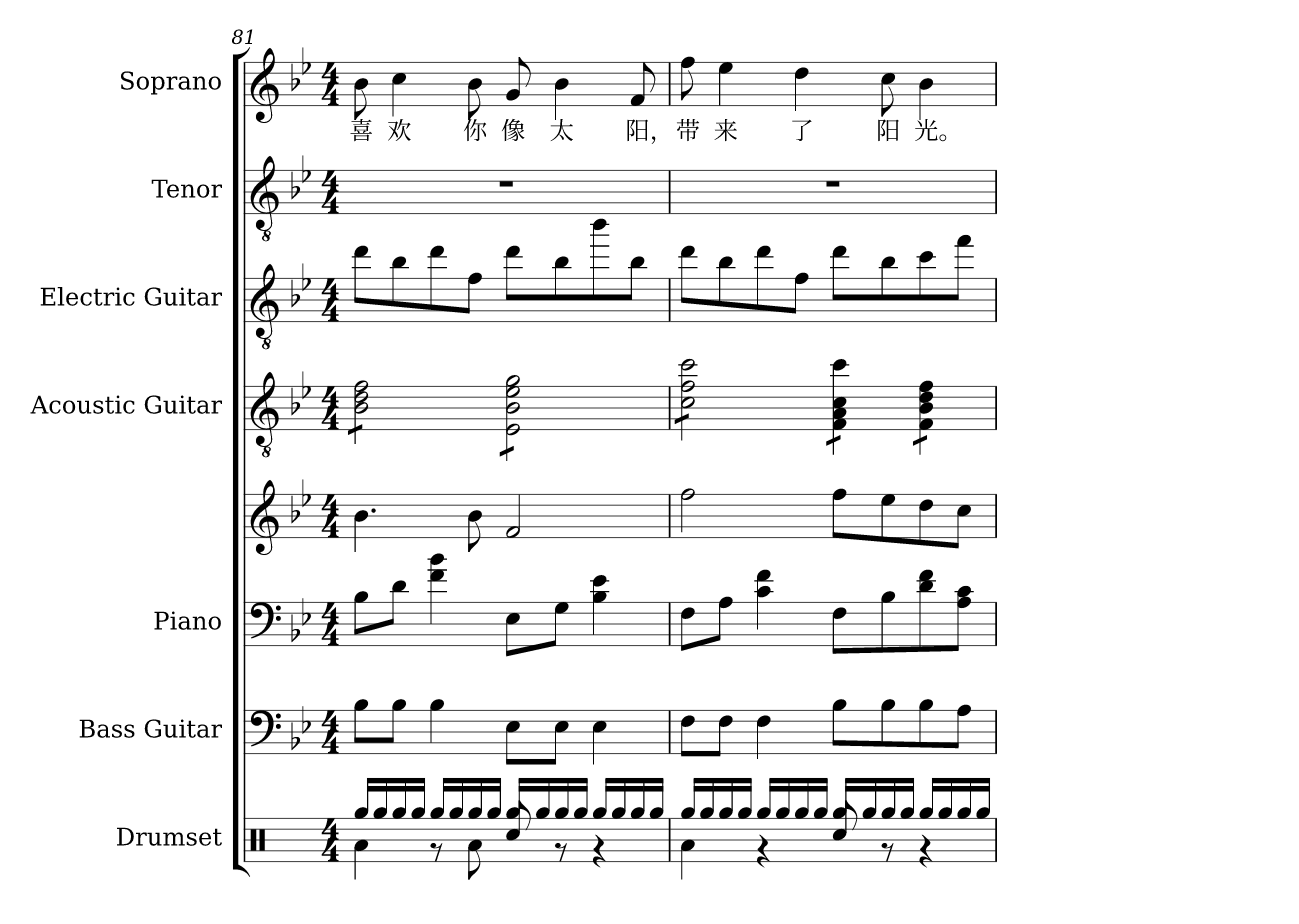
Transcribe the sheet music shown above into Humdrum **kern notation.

**kern	**kern	**kern	**kern	**kern	**kern	**kern	**kern	**text
*part7	*part6	*part5	*part5	*part4	*part3	*part2	*part1	*part1
*staff8	*staff7	*staff6	*staff5	*staff4	*staff3	*staff2	*staff1	*staff1
*I"Drumset	*I"Bass Guitar	*I"Piano	*	*I"Acoustic Guitar	*I"Electric Guitar	*I"Tenor	*I"Soprano	*
*I'Drs.	*I'B. Guit.	*I'Pno.	*	*I'Guit.	*I'El. Guit.	*I'T.	*I'S.	*
*clefX	*clefF4	*clefF4	*clefG2	*clefGv2	*clefGv2	*clefGv2	*clefG2	*
*	*ITrd7c12	*	*	*	*	*	*	*
*k[]	*k[b-e-]	*k[b-e-]	*k[b-e-]	*k[b-e-]	*k[b-e-]	*k[b-e-]	*k[b-e-]	*
*M4/4	*M4/4	*M4/4	*M4/4	*M4/4	*M4/4	*M4/4	*M4/4	*
=81	=81	=81	=81	=81	=81	=81	=81	=81
*^	*	*	*	*	*	*	*	*
!	!	!	!	!	!	!	!	!	!LO:LY:b
*	*	*	*	*	*tremolo	*	*	*	*
16Rgg/LL	4Ra\	8BB-\L	8B-\L	4.b-\	8B-\ 8d\ 8f\L	8dd\L	1r	8b-\	喜
16Rgg/	.	.	.	.	.	.	.	.	.
!	!	!	!	!	!	!	!	!	!LO:LY:b
16Rgg/	.	8BB-\J	8d\J	.	8B-\ 8d\ 8f\	8b-\	.	4cc\	欢
16Rgg/JJ	.	.	.	.	.	.	.	.	.
16Rgg/LL	8r	4BB-\	4f\ 4b-\	.	8B-\ 8d\ 8f\	8dd\	.	.	.
16Rgg/	.	.	.	.	.	.	.	.	.
!	!	!	!	!	!	!	!	!	!LO:LY:b
16Rgg/	8Ra\	.	.	8b-\	8B-\ 8d\ 8f\J	8f\J	.	8b-\	你
16Rgg/JJ	.	.	.	.	.	.	.	.	.
!	!	!	!	!	!	!	!	!	!LO:LY:b
16Rgg/LL	8Rcc/	8EE-\L	8E-\L	2f/	8E-\ 8B-\ 8e-\ 8g\L	8dd\L	.	8g/	像
16Rgg/	.	.	.	.	.	.	.	.	.
!	!	!	!	!	!	!	!	!	!LO:LY:b
16Rgg/	8r	8EE-\J	8G\J	.	8E-\ 8B-\ 8e-\ 8g\	8b-\	.	4b-\	太
16Rgg/JJ	.	.	.	.	.	.	.	.	.
16Rgg/LL	4r	4EE-\	4B-\ 4e-\	.	8E-\ 8B-\ 8e-\ 8g\	8bb-\	.	.	.
16Rgg/	.	.	.	.	.	.	.	.	.
!	!	!	!	!	!	!	!	!	!LO:LY:b
16Rgg/	.	.	.	.	8E-\ 8B-\ 8e-\ 8g\J	8b-\J	.	8f/	阳，
16Rgg/JJ	.	.	.	.	.	.	.	.	.
!!LO:PB:g=z
=82	=82	=82	=82	=82	=82	=82	=82	=82	=82
!	!	!	!	!	!	!	!	!	!LO:LY:b
16Rgg/LL	4Ra\	8FF\L	8F\L	2ff\	8c\ 8f\ 8cc\L	8dd\L	1r	8ff\	带
16Rgg/	.	.	.	.	.	.	.	.	.
!	!	!	!	!	!	!	!	!	!LO:LY:b
16Rgg/	.	8FF\J	8A\J	.	8c\ 8f\ 8cc\	8b-\	.	4ee-\	来
16Rgg/JJ	.	.	.	.	.	.	.	.	.
16Rgg/LL	4r	4FF\	4c\ 4f\	.	8c\ 8f\ 8cc\	8dd\	.	.	.
16Rgg/	.	.	.	.	.	.	.	.	.
!	!	!	!	!	!	!	!	!	!LO:LY:b
16Rgg/	.	.	.	.	8c\ 8f\ 8cc\J	8f\J	.	4dd\	了
16Rgg/JJ	.	.	.	.	.	.	.	.	.
16Rgg/LL	8Rcc/	8BB-\L	8F\L	8ff\L	8F\ 8A\ 8c\ 8cc\L	8dd\L	.	.	.
16Rgg/	.	.	.	.	.	.	.	.	.
!	!	!	!	!	!	!	!	!	!LO:LY:b
16Rgg/	8r	8BB-\	8B-\	8ee-\	8F\ 8A\ 8c\ 8cc\J	8b-\	.	8cc\	阳
16Rgg/JJ	.	.	.	.	.	.	.	.	.
!	!	!	!	!	!	!	!	!	!LO:LY:b
16Rgg/LL	4r	8BB-\	8d\ 8f\	8dd\	8F\ 8B-\ 8d\ 8f\L	8cc\	.	4b-\	光。
16Rgg/	.	.	.	.	.	.	.	.	.
16Rgg/	.	8AA\J	8A\ 8c\J	8cc\J	8F\ 8B-\ 8d\ 8f\J	8ff\J	.	.	.
*	*	*	*	*	*Xtremolo	*	*	*	*
16Rgg/JJ	.	.	.	.	.	.	.	.	.
*v	*v	*	*	*	*	*	*	*	*
=	=	=	=	=	=	=	=	=
*-	*-	*-	*-	*-	*-	*-	*-	*-
